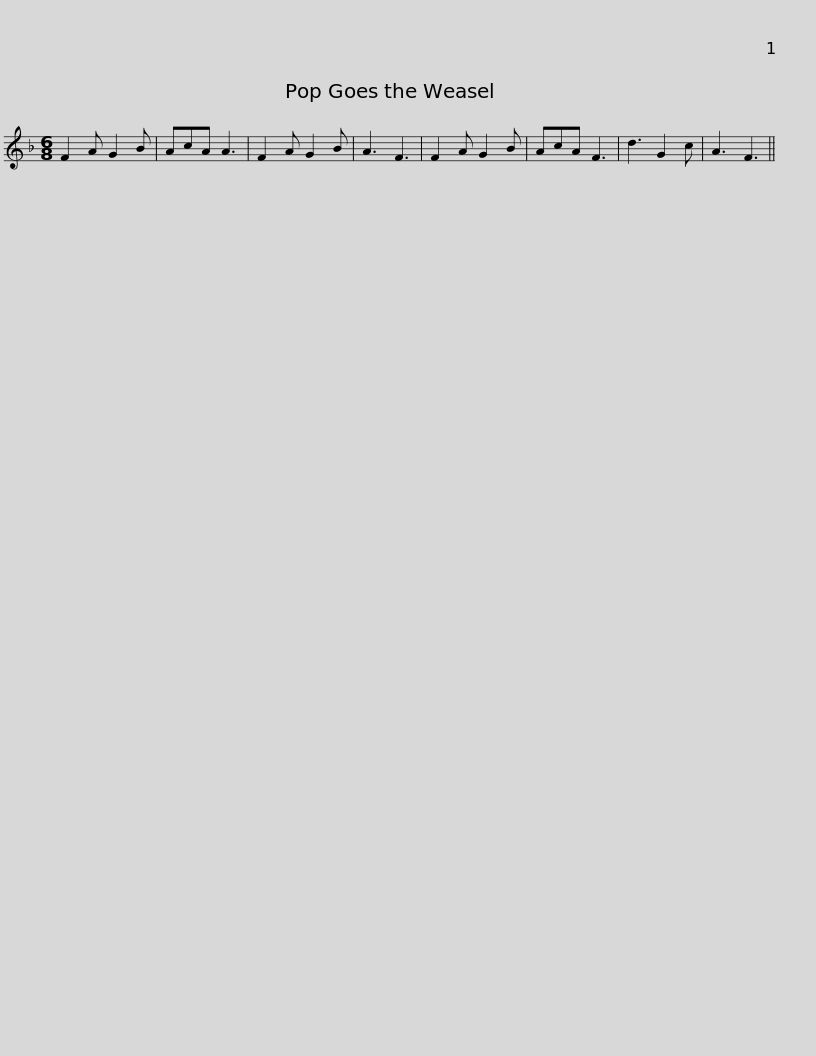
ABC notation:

X:1
L:1/8
M:6/8
I:linebreak $
K:F
V:1 treble
V:1
 F2 A G2 B | AcA A3 | F2 A G2 B | A3 F3 | F2 A G2 B | %5
 AcA F3 | d3 G2 c | A3 F3 || %8
